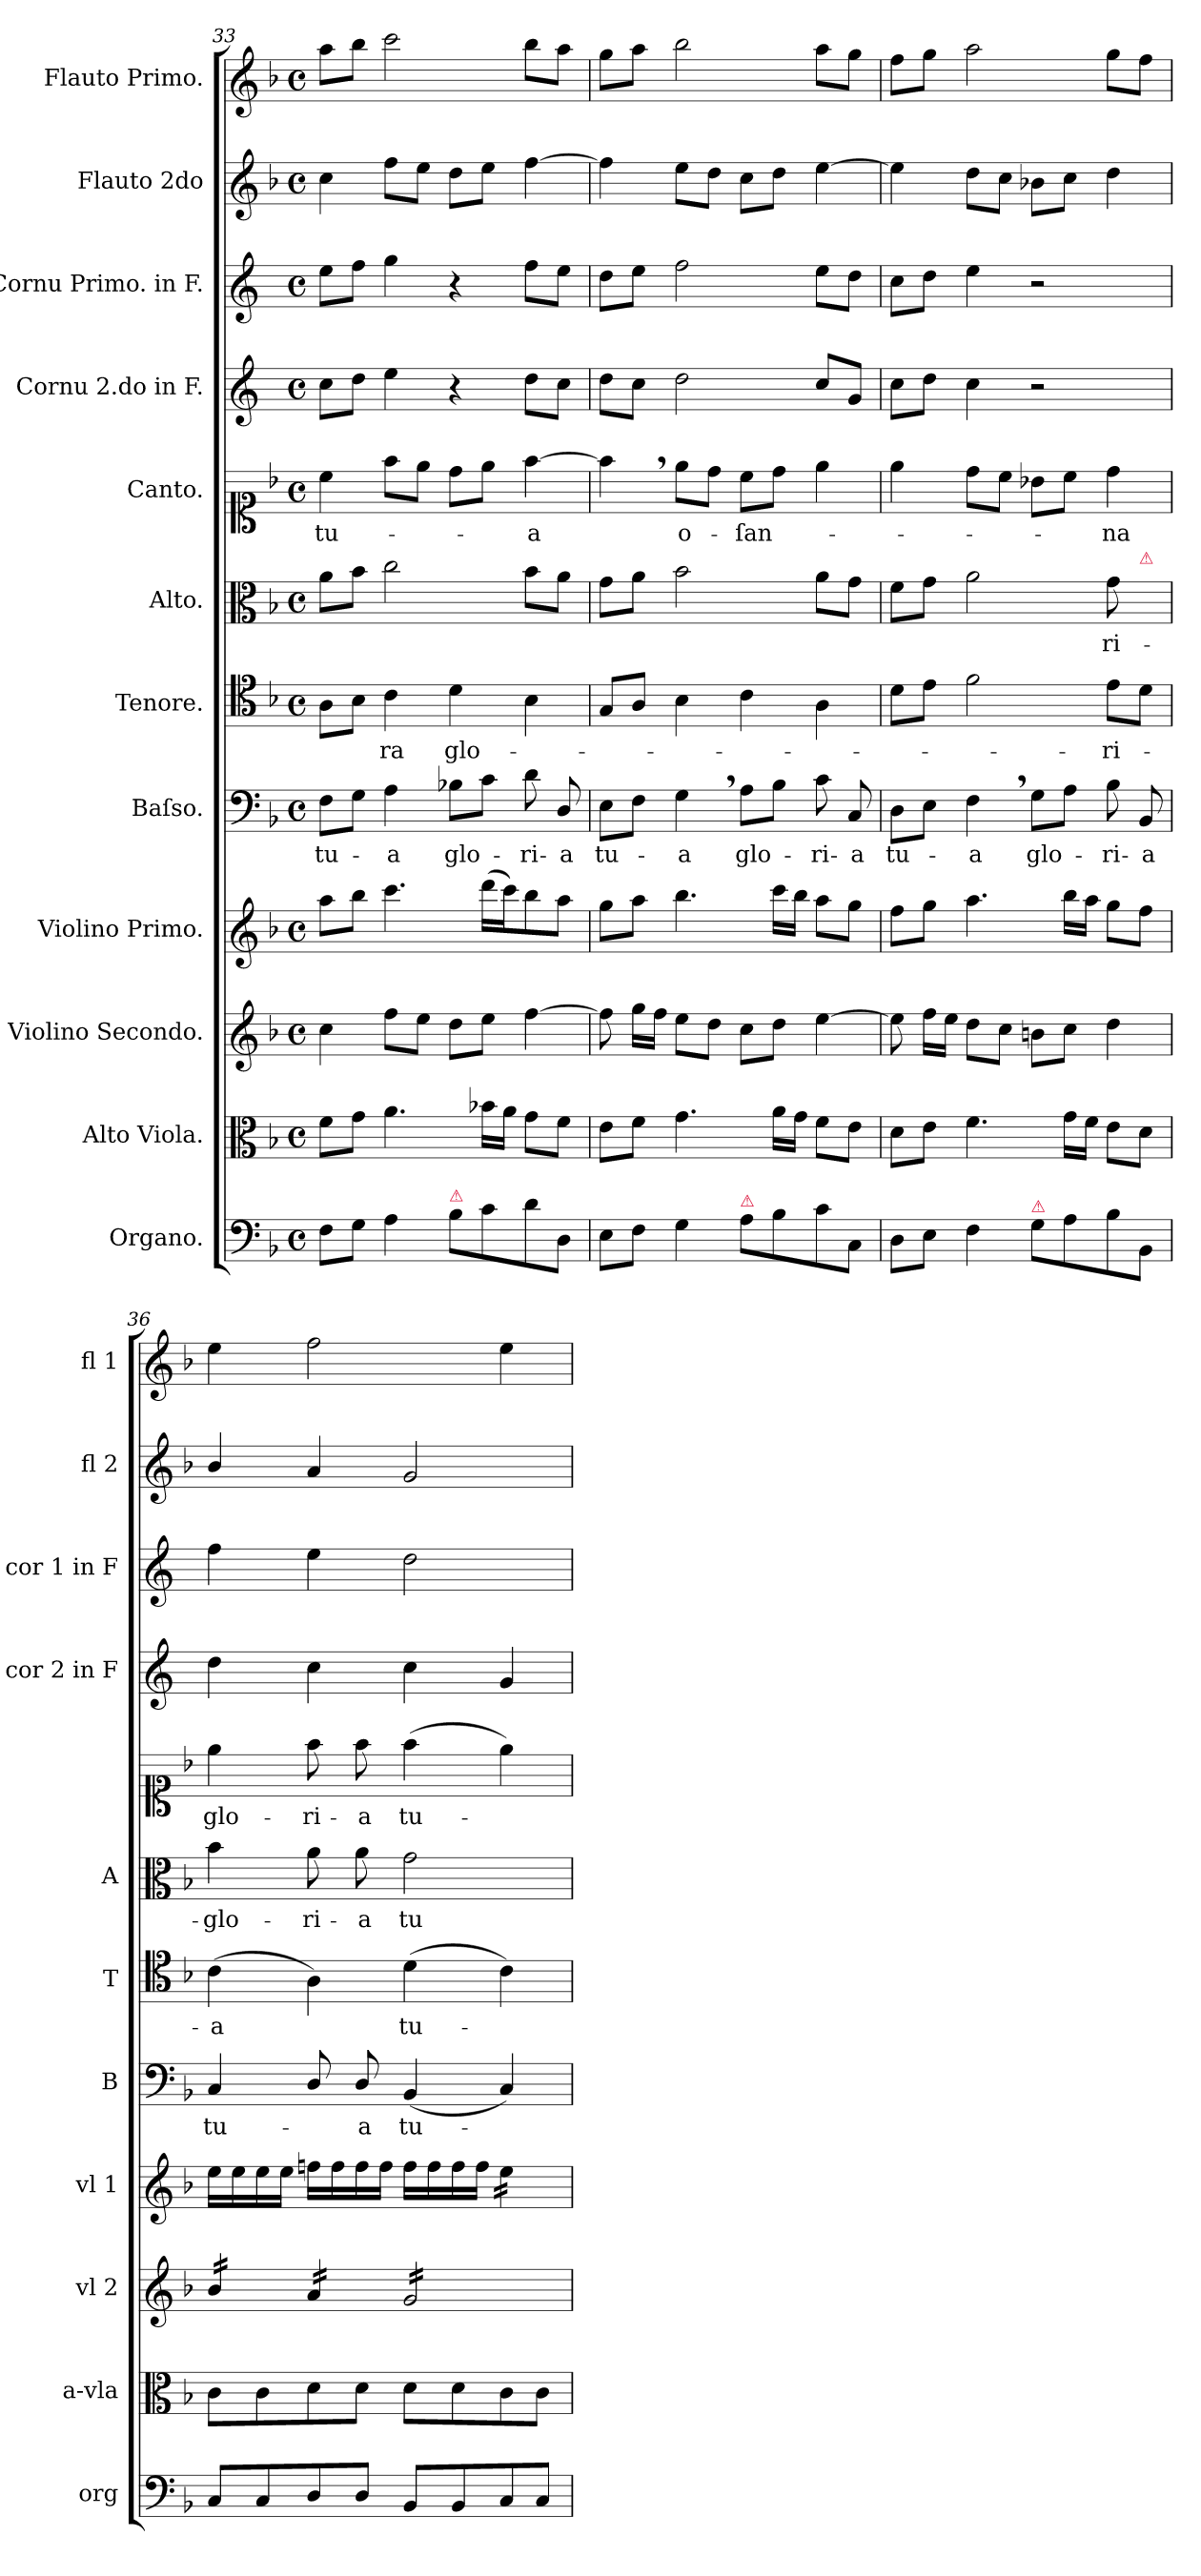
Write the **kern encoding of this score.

**kern	**kern	**kern	**kern	**kern	**text	**kern	**text	**kern	**text	**kern	**text	**kern	**kern	**kern	**kern
*part12	*part11	*part10	*part9	*part8	*part8	*part7	*part7	*part6	*part6	*part5	*part5	*part4	*part3	*part2	*part1
*staff12	*staff11	*staff10	*staff9	*staff8	*staff8	*staff7	*staff7	*staff6	*staff6	*staff5	*staff5	*staff4	*staff3	*staff2	*staff1
*I"Organo.	*I"Alto Viola.	*I"Violino Secondo.	*I"Violino Primo.	*I"Baſso.	*	*I"Tenore.	*	*I"Alto.	*	*I"Canto.	*	*I"Cornu 2.do in F.	*I"Cornu Primo. in F.	*I"Flauto 2do	*I"Flauto Primo.
*I'org	*I'a-vla	*I'vl 2	*I'vl 1	*I'B	*	*I'T	*	*I'A	*	*	*	*I'cor 2 in F	*I'cor 1 in F	*I'fl 2	*I'fl 1
*clefF4	*clefC3	*clefG2	*clefG2	*clefF4	*	*clefC4	*	*clefC3	*	*clefC1	*	*clefG2	*clefG2	*clefG2	*clefG2
*	*	*	*	*	*	*	*	*	*	*	*	*ITrd4c7	*ITrd4c7	*	*
*k[b-]	*k[b-]	*k[b-]	*k[b-]	*k[b-]	*	*k[b-]	*	*k[b-]	*	*k[b-]	*	*k[b-]	*k[b-]	*k[b-]	*k[b-]
*F:	*F:	*F:	*F:	*F:	*	*F:	*	*F:	*	*F:	*	*F:	*F:	*F:	*F:
*M4/4	*M4/4	*M4/4	*M4/4	*M4/4	*	*M4/4	*	*M4/4	*	*M4/4	*	*M4/4	*M4/4	*M4/4	*M4/4
*met(c)	*met(c)	*met(c)	*met(c)	*met(c)	*	*met(c)	*	*met(c)	*	*met(c)	*	*met(c)	*met(c)	*met(c)	*met(c)
=33	=33	=33	=33	=33	=33	=33	=33	=33	=33	=33	=33	=33	=33	=33	=33
8F\L	8f\L	4cc\	8aa\L	8F\L	tu-	8A\L	.	8a\L	.	4cc\	tu-	8f\L	8a\L	4cc\	8aa\L
8G\J	8g\J	.	8bb-\J	8G\J	.	8B-\J	.	8b-\J	.	.	.	8g\J	8b-\J	.	8bb-\J
4A\	4.a\	8ff\L	4.ccc\	4A\	-a	4c\	-ra	2cc\	.	8ff\L	.	4a\	4cc\	8ff\L	2ccc\
.	.	8ee\J	.	.	.	.	.	.	.	8ee\J	.	.	.	8ee\J	.
!LO:TX:a:color=crimson:t=⚠	!	!	!	!	!	!	!	!	!	!	!	!	!	!	!
!	!	!	!	!	!LO:LY:i	!	!	!	!	!	!	!	!	!	!
8B-\L	.	8dd\L	.	8B-X\L	glo-	4d\	glo-	.	.	8dd\L	.	4r	4r	8dd\L	.
8c\	16b-X\LL	8ee\J	(16ddd\LL	8c\J	.	.	.	.	.	8ee\J	.	.	.	8ee\J	.
.	16a\JJ	.	16ccc\J)	.	.	.	.	.	.	.	.	.	.	.	.
!	!	!	!	!	!LO:LY:i	!	!	!	!	!	!	!	!	!	!
8d\	8g\L	[4ff\	8bb-\	8d\	-ri-	4B-\	.	8b-\L	.	[4ff\	-a	8g\L	8b-\L	[4ff\	8bb-\L
!	!	!	!	!	!LO:LY:i	!	!	!	!	!	!	!	!	!	!
8D/J	8f\J	.	8aa\J	8D/	-a	.	.	8a\J	.	.	.	8f\J	8a\J	.	8aa\J
=34	=34	=34	=34	=34	=34	=34	=34	=34	=34	=34	=34	=34	=34	=34	=34
!	!	!	!	!	!LO:LY:i	!	!	!	!	!	!	!	!	!	!
8E\L	8e\L	8ff!\]	8gg\L	8E\L	tu-	8G/L	.	8g\L	.	4ff,<\]	.	8g\L	8g\L	4ff\]	8gg\L
8F\J	8f\J	16gg\LL	8aa\J	8F\J	.	8A/J	.	8a\J	.	.	.	8f\J	8a\J	.	8aa\J
.	.	16ff\JJ	.	.	.	.	.	.	.	.	.	.	.	.	.
!	!	!	!	!	!LO:LY:i	!	!	!	!	!	!	!	!	!	!
4G\	4.g\	8ee\L	4.bb-\	4G,<\	-a	4B-\	.	2b-\	.	8ee\L	o-	2g\	2b-\	8ee\L	2bb-\
.	.	8dd\J	.	.	.	.	.	.	.	8dd\J	.	.	.	8dd\J	.
!LO:TX:a:color=crimson:t=⚠	!	!	!	!	!	!	!	!	!	!	!	!	!	!	!
!	!	!	!	!	!LO:LY:i	!	!	!	!	!	!	!	!	!	!
8A\L	.	8cc\L	.	8A\L	glo-	4c\	.	.	.	8cc\L	-ſan-	.	.	8cc\L	.
8B-\	16a\LL	8dd\J	16ccc\LL	8B-\J	.	.	.	.	.	8dd\J	.	.	.	8dd\J	.
.	16g\JJ	.	16bb-\JJ	.	.	.	.	.	.	.	.	.	.	.	.
!	!	!	!	!	!LO:LY:i	!	!	!	!	!	!	!	!	!	!
8c\	8f\L	[4ee\	8aa\L	8c\	-ri-	4A\	.	8a\L	.	4ee\	.	8f/L	8a\L	[4ee\	8aa\L
!	!	!	!	!	!LO:LY:i	!	!	!	!	!	!	!	!	!	!
8C/J	8e\J	.	8gg\J	8C/	-a	.	.	8g\J	.	.	.	8c/J	8g\J	.	8gg\J
=35	=35	=35	=35	=35	=35	=35	=35	=35	=35	=35	=35	=35	=35	=35	=35
!	!	!	!	!	!LO:LY:i	!	!	!	!	!	!	!	!	!	!
8D\L	8d\L	8ee!\]	8ff\L	8D\L	tu-	8d\L	.	8f\L	.	4ee\	.	8f\L	8f\L	4ee\]	8ff\L
8E\J	8e\J	16ff\LL	8gg\J	8E\J	.	8e\J	.	8g\J	.	.	.	8g\J	8g\J	.	8gg\J
.	.	16ee\JJ	.	.	.	.	.	.	.	.	.	.	.	.	.
!	!	!	!	!	!LO:LY:i	!	!	!	!	!	!	!	!	!	!
4F\	4.f\	8dd\L	4.aa\	4F,<\	-a	2f\	.	2a\	.	8dd\L	.	4f\	4a\	8dd\L	2aa\
.	.	8cc\J	.	.	.	.	.	.	.	8cc\J	.	.	.	8cc\J	.
!LO:TX:a:color=crimson:t=⚠	!	!	!	!	!	!	!	!	!	!	!	!	!	!	!
!	!	!	!	!	!LO:LY:i	!	!	!	!	!	!	!	!	!	!
8G\L	.	8bn\L	.	8G\L	glo-	.	.	.	.	8b-X\L	.	2r	2r	8b-X\L	.
8A\	16g\LL	8cc\J	16bb-\LL	8A\J	.	.	.	.	.	8cc\J	.	.	.	8cc\J	.
.	16f\JJ	.	16aa\JJ	.	.	.	.	.	.	.	.	.	.	.	.
!	!	!	!	!	!LO:LY:i	!	!	!	!	!	!	!	!	!	!
8B-\	8e\L	4dd\	8gg\L	8B-\	-ri-	8e\L	-ri-	8g\	ri-	4dd\	-na	.	.	4dd\	8gg\L
!	!	!	!	!	!	!	!	!LO:TX:a:color=crimson:t=⚠	!	!	!	!	!	!	!
!	!	!	!	!	!LO:LY:i	!	!	!	!	!	!	!	!	!	!
8BB-/J	8d\J	.	8ff\J	8BB-/	-a	8d\J	.	8a\yy	-a	.	.	.	.	.	8ff\J
=36	=36	=36	=36	=36	=36	=36	=36	=36	=36	=36	=36	=36	=36	=36	=36
!	!	!	!	!	!LO:LY:i	!	!	!	!	!	!	!	!	!	!
*	*	*tremolo	*	*	*	*	*	*	*	*	*	*	*	*	*
8C/L	8c\L	16b-/LL	16ee\LL	4C/	tu-	(4c\	-a	4b-\	glo-	4ee\	glo-	4g\	4b-\	4b-/	4ee\
.	.	16b-/	16ee\	.	.	.	.	.	.	.	.	.	.	.	.
8C/	8c\	16b-/	16ee\	.	.	.	.	.	.	.	.	.	.	.	.
.	.	16b-/JJ	16ee\JJ	.	.	.	.	.	.	.	.	.	.	.	.
8D/	8d\	16a/LL	16ffn\LL	8D/	.	4A\)	.	8a\	-ri-	8ff\	-ri-	4f\	4a\	4a/	2ff\
.	.	16a/	16ff\	.	.	.	.	.	.	.	.	.	.	.	.
!	!	!	!	!	!LO:LY:i	!	!	!	!	!	!	!	!	!	!
8D/J	8d\J	16a/	16ff\	8D/	-a	.	.	8a\	-a	8ff\	-a	.	.	.	.
.	.	16a/JJ	16ff\JJ	.	.	.	.	.	.	.	.	.	.	.	.
8BB-/L	8d\L	16g/LL	16ff\LL	(4BB-/	tu-	(4d\	tu-	2g\	tu-	(4ff\	tu-	4f\	2g\	2g/	.
.	.	16g/	16ff\	.	.	.	.	.	.	.	.	.	.	.	.
8BB-/	8d\	16g/	16ff\	.	.	.	.	.	.	.	.	.	.	.	.
.	.	16g/	16ff\JJ	.	.	.	.	.	.	.	.	.	.	.	.
*	*	*	*tremolo	*	*	*	*	*	*	*	*	*	*	*	*
8C/	8c\	16g/	16ee\LL	4C/)	.	4c\)	.	.	.	4ee\)	.	4c/	.	.	4ee\
.	.	16g/	16ee\	.	.	.	.	.	.	.	.	.	.	.	.
8C/J	8c\J	16g/	16ee\	.	.	.	.	.	.	.	.	.	.	.	.
.	.	16g/JJ	16ee\JJ	.	.	.	.	.	.	.	.	.	.	.	.
*	*	*	*Xtremolo	*	*	*	*	*	*	*	*	*	*	*	*
*	*	*Xtremolo	*	*	*	*	*	*	*	*	*	*	*	*	*
=	=	=	=	=	=	=	=	=	=	=	=	=	=	=	=
*-	*-	*-	*-	*-	*-	*-	*-	*-	*-	*-	*-	*-	*-	*-	*-
